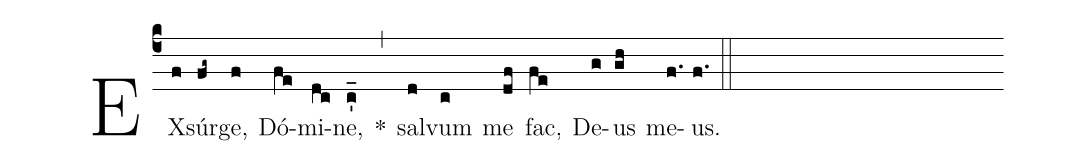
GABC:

%%
(c4)
EX(f)súr(fg~)ge,(f) Dó(fe)mi(dc)ne,(c'_) *(,)
sal(d)vum(c) me(df) fac,(fe) De(g)us(gh) me(f.)us.(f.) (::)
